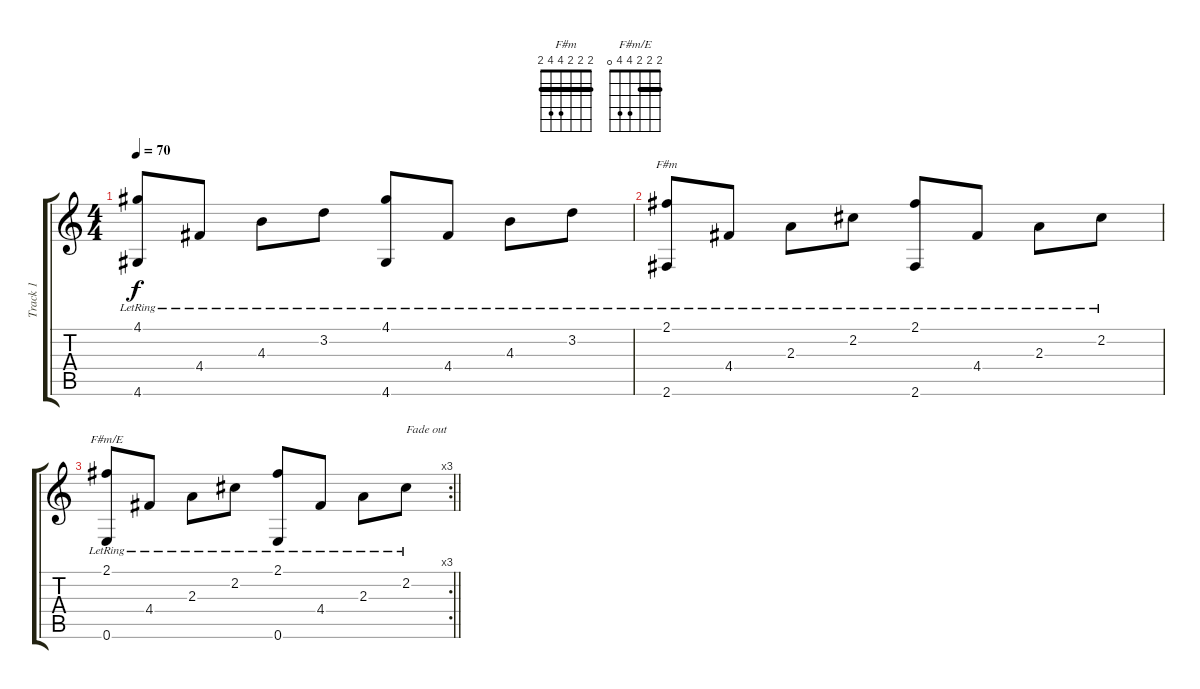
\track ("Track 1" "Track 1") {instrument acousticguitarnylon}
\staff {score tabs}
\tuning (E4 B3 G3 D3 A2 E2) {hide}
\chord ("F#m" 2 2 2 4 4 2) {barre 2}
\chord ("F#m/E" 2 2 2 4 4 0) {barre 2}
\ts (4 4)
\tempo 70
\clef g2
\ks c
(4.1{lr} 4.6{lr}).8{dy f} 4.4{lr}.8 4.3{lr}.8 3.2{lr}.8 (4.1{lr} 4.6{lr}).8 4.4{lr}.8 4.3{lr}.8 3.2{lr}.8 |
(2.1{lr} 2.6{lr}).8{ch "F#m"} 4.4{lr}.8 2.3{lr}.8 2.2{lr}.8 (2.1{lr} 2.6{lr}).8 4.4{lr}.8 2.3{lr}.8 2.2{lr}.8 |
\rc 3
\barLineRight lightlight
(2.1{lr} 0.6{lr}).8{ch "F#m/E"} 4.4{lr}.8 2.3{lr}.8 2.2{lr}.8 (2.1{lr} 0.6{lr}).8 4.4{lr}.8 2.3{lr}.8 2.2{lr}.8{txt "Fade out"}
